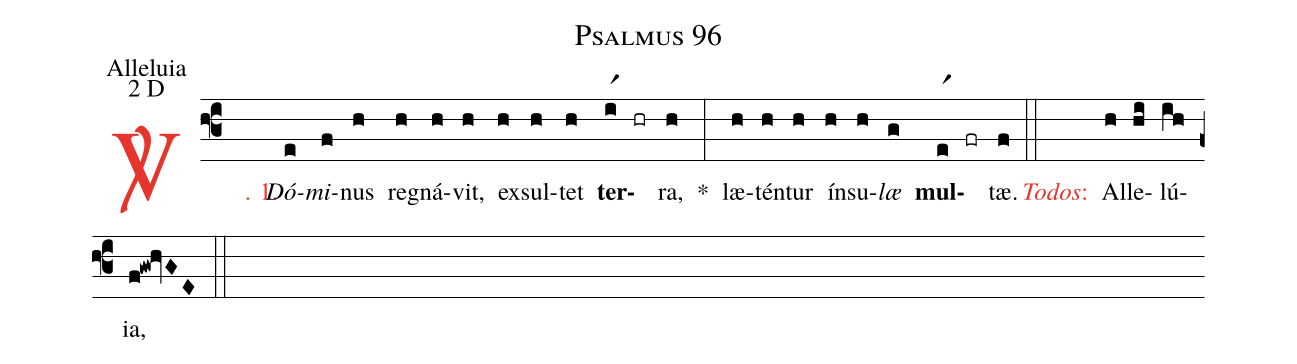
name: Psalmus 96;
office-part: Alleluia;
mode: 2;
mode-differentia: D;
%%
(f3)

<c><sp>V/</sp>. 1.</c>() <i>Dó</i>(e)<i>mi</i>(f)nus(h) re(h)gná(h)vit,(h) ex(h)sul(h)tet(h) <b>ter</b>(ir1)(hr)ra,(h) *(:) læ(h)tén(h)tur(h) ín(h)su(h)<i>læ</i>(g) <b>mul</b>(er1)(fr)tæ.(f)

(::)

<nlba><c><i>Todos</i>:</c>() Al</nlba>(h)le(hi)lú(ih)ia,(f!gw!hvGE)

(::)
